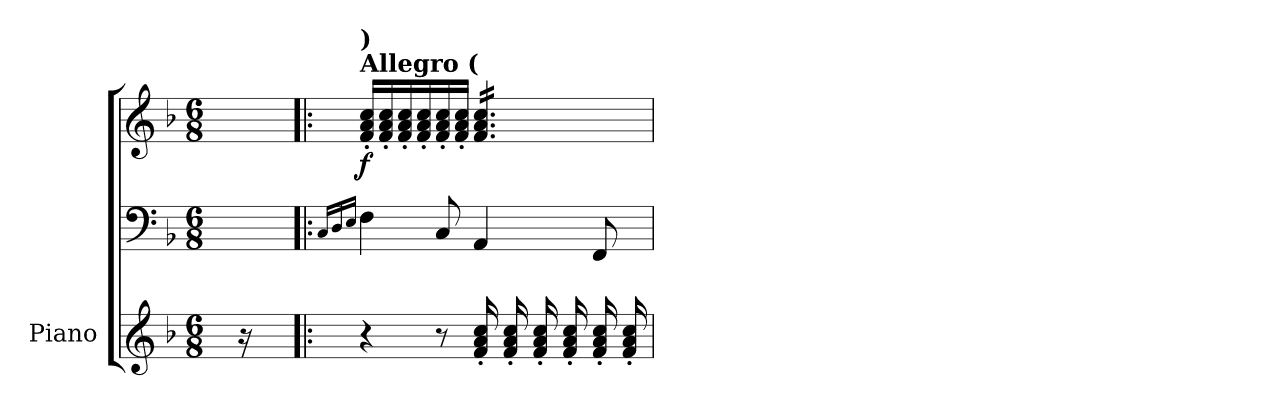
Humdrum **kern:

**kern	**kern	**kern	**dynam
*part1	*part1	*part1	*part1
*staff3	*staff2	*staff1	*staff1/2/3
*I"Piano	*	*	*
*I'Pno	*	*	*
!!LO:PB:g=z
*stria5	*	*	*
*clefG2	*clefF4	*clefG2	*
*k[b-]	*k[b-]	*k[b-]	*
*M6/8	*M6/8	*M6/8	*
=	=	=	=
16r	16ryy	16ryy	.
=1!|:	=1!|:	=1!|:	=1!|:
*	*	*MM72	*
.	16qC/LL	.	.
.	16qD/	.	.
.	16qE/JJ	.	.
!	!	!LO:TX:a:B:t=Allegro (	!
!	!	!LO:TX:a:B:t=)	!
!	!	!	!LO:DY:b
4r	4F\	16f/'< 16a/'< 16cc/'<LL	f
.	.	16f/'< 16a/'< 16cc/'<	.
.	.	16f/'< 16a/'< 16cc/'<	.
.	.	16f/'< 16a/'< 16cc/'<	.
8r	8C/	16f/'< 16a/'< 16cc/'<	.
.	.	16f/'< 16a/'< 16cc/'<JJ	.
*	*	*tremolo	*
16f/'< 16a/'< 16cc/'<	4AA/	16f/ 16a/ 16cc/LL	.
16f/'< 16a/'< 16cc/'<	.	16f/ 16a/ 16cc/	.
16f/'< 16a/'< 16cc/'<	.	16f/ 16a/ 16cc/	.
16f/'< 16a/'< 16cc/'<	.	16f/ 16a/ 16cc/	.
16f/'< 16a/'< 16cc/'<	8FF/	16f/ 16a/ 16cc/	.
16f/'< 16a/'< 16cc/'<	.	16f/ 16a/ 16cc/JJ	.
*	*	*Xtremolo	*
=	=	=	=
*-	*-	*-	*-
